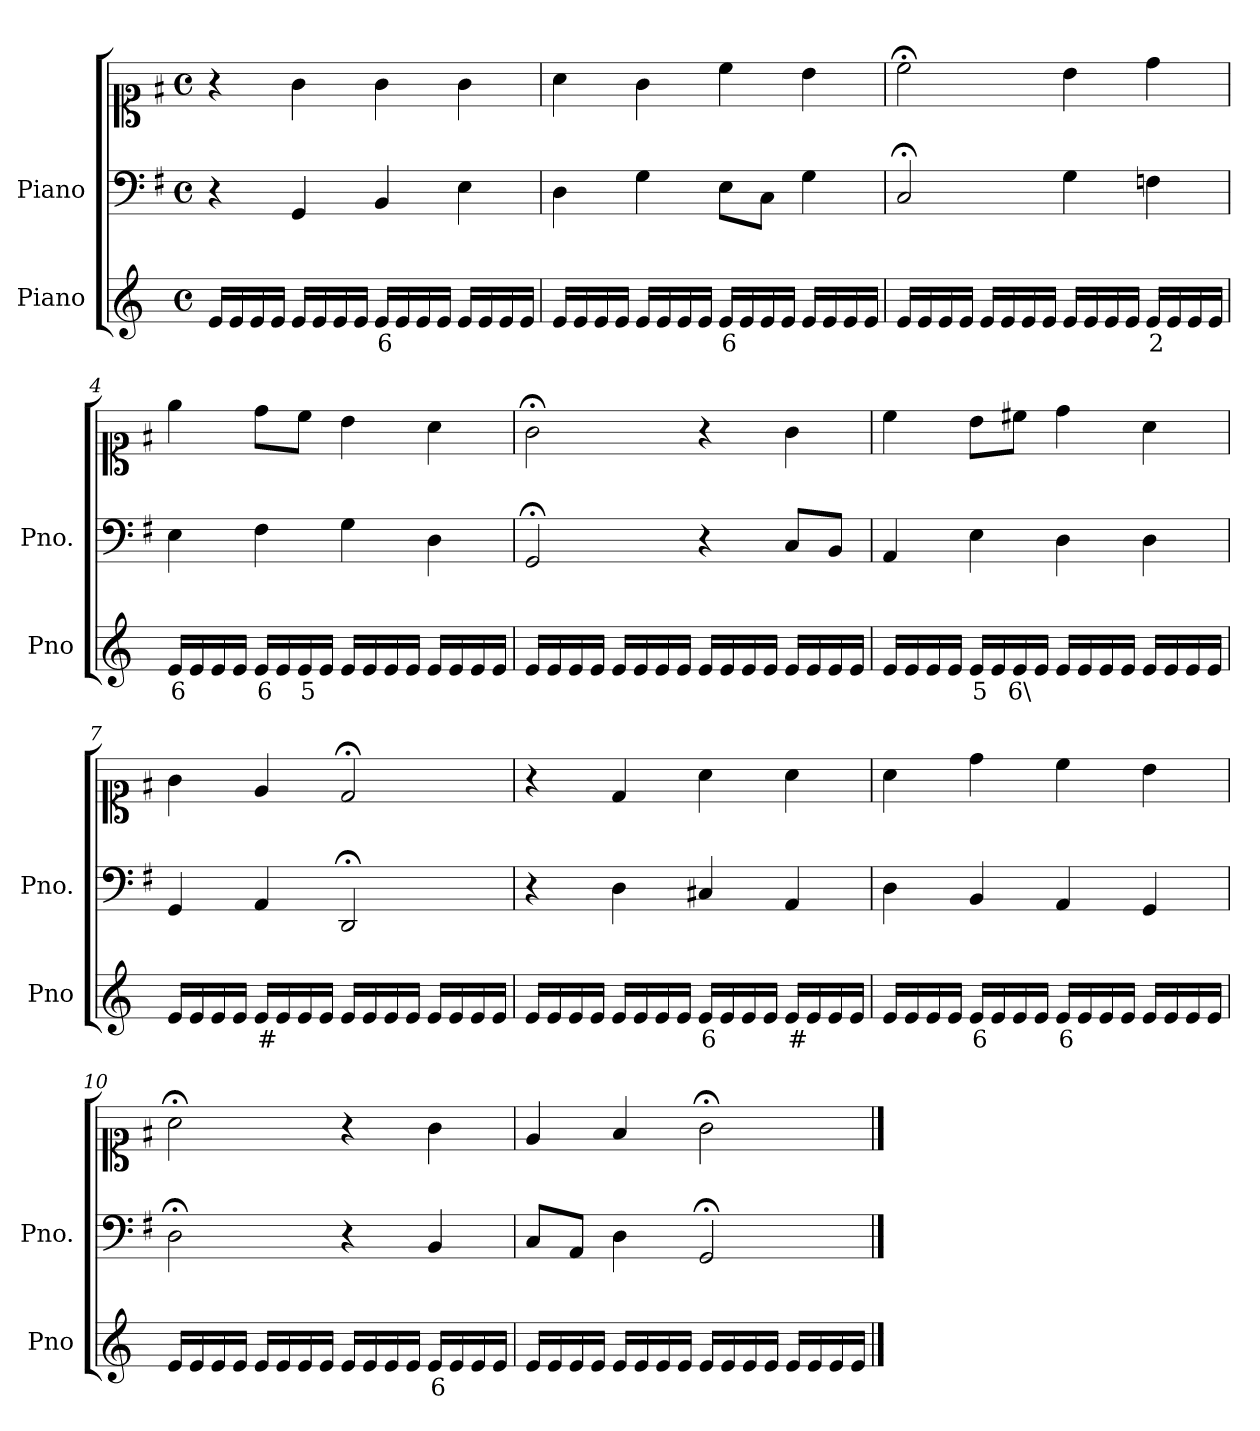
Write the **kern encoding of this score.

**kern	**text	**kern	**kern
*part2	*part2	*part1	*part1
*staff3	*staff3	*staff2	*staff1
*I"Piano	*	*I"Piano	*
*I'Pno	*	*I'Pno.	*
*clefG2	*	*clefF4	*clefC1
*k[]	*	*k[f#]	*k[f#]
*M4/4	*	*M4/4	*M4/4
*met(c)	*	*met(c)	*met(c)
=1	=1	=1	=1
16e/LL	.	4r	4r
16e/	.	.	.
16e/	.	.	.
16e/JJ	.	.	.
16e/LL	.	4GG/	4g\
16e/	.	.	.
16e/	.	.	.
16e/JJ	.	.	.
!	!LO:LY:b	!	!
16e/LL	6	4BB/	4g\
16e/	.	.	.
16e/	.	.	.
16e/JJ	.	.	.
16e/LL	.	4E\	4g\
16e/	.	.	.
16e/	.	.	.
16e/JJ	.	.	.
=2	=2	=2	=2
16e/LL	.	4D\	4a\
16e/	.	.	.
16e/	.	.	.
16e/JJ	.	.	.
16e/LL	.	4G\	4g\
16e/	.	.	.
16e/	.	.	.
16e/JJ	.	.	.
!	!LO:LY:b	!	!
16e/LL	6	8E\L	4cc\
16e/	.	.	.
16e/	.	8C\J	.
16e/JJ	.	.	.
16e/LL	.	4G\	4b\
16e/	.	.	.
16e/	.	.	.
16e/JJ	.	.	.
=3	=3	=3	=3
16e/LL	.	2C;</	2cc;<\
16e/	.	.	.
16e/	.	.	.
16e/JJ	.	.	.
16e/LL	.	.	.
16e/	.	.	.
16e/	.	.	.
16e/JJ	.	.	.
16e/LL	.	4G\	4b\
16e/	.	.	.
16e/	.	.	.
16e/JJ	.	.	.
!	!LO:LY:b	!	!
16e/LL	2	4Fn\	4dd\
16e/	.	.	.
16e/	.	.	.
16e/JJ	.	.	.
=4	=4	=4	=4
!	!LO:LY:b	!	!
16e/LL	6	4E\	4ee\
16e/	.	.	.
16e/	.	.	.
16e/JJ	.	.	.
!	!LO:LY:b	!	!
16e/LL	6	4F#\	8dd\L
16e/	.	.	.
!	!LO:LY:b	!	!
16e/	5	.	8cc\J
16e/JJ	.	.	.
16e/LL	.	4G\	4b\
16e/	.	.	.
16e/	.	.	.
16e/JJ	.	.	.
16e/LL	.	4D\	4a\
16e/	.	.	.
16e/	.	.	.
16e/JJ	.	.	.
=5	=5	=5	=5
16e/LL	.	2GG;</	2g;<\
16e/	.	.	.
16e/	.	.	.
16e/JJ	.	.	.
16e/LL	.	.	.
16e/	.	.	.
16e/	.	.	.
16e/JJ	.	.	.
16e/LL	.	4r	4r
16e/	.	.	.
16e/	.	.	.
16e/JJ	.	.	.
16e/LL	.	8C/L	4g\
16e/	.	.	.
16e/	.	8BB/J	.
16e/JJ	.	.	.
=6	=6	=6	=6
16e/LL	.	4AA/	4cc\
16e/	.	.	.
16e/	.	.	.
16e/JJ	.	.	.
!	!LO:LY:b	!	!
16e/LL	5	4E\	8b\L
16e/	.	.	.
!	!LO:LY:b	!	!
16e/	6\	.	8cc#X\J
16e/JJ	.	.	.
16e/LL	.	4D\	4dd\
16e/	.	.	.
16e/	.	.	.
16e/JJ	.	.	.
16e/LL	.	4D\	4a\
16e/	.	.	.
16e/	.	.	.
16e/JJ	.	.	.
=7	=7	=7	=7
16e/LL	.	4GG/	4g\
16e/	.	.	.
16e/	.	.	.
16e/JJ	.	.	.
!	!LO:LY:b	!	!
16e/LL	#	4AA/	4e/
16e/	.	.	.
16e/	.	.	.
16e/JJ	.	.	.
16e/LL	.	2DD;</	2d;</
16e/	.	.	.
16e/	.	.	.
16e/JJ	.	.	.
16e/LL	.	.	.
16e/	.	.	.
16e/	.	.	.
16e/JJ	.	.	.
=8	=8	=8	=8
16e/LL	.	4r	4r
16e/	.	.	.
16e/	.	.	.
16e/JJ	.	.	.
16e/LL	.	4D\	4d/
16e/	.	.	.
16e/	.	.	.
16e/JJ	.	.	.
!	!LO:LY:b	!	!
16e/LL	6	4C#X/	4a\
16e/	.	.	.
16e/	.	.	.
16e/JJ	.	.	.
!	!LO:LY:b	!	!
16e/LL	#	4AA/	4a\
16e/	.	.	.
16e/	.	.	.
16e/JJ	.	.	.
=9	=9	=9	=9
16e/LL	.	4D\	4a\
16e/	.	.	.
16e/	.	.	.
16e/JJ	.	.	.
!	!LO:LY:b	!	!
16e/LL	6	4BB/	4dd\
16e/	.	.	.
16e/	.	.	.
16e/JJ	.	.	.
!	!LO:LY:b	!	!
16e/LL	6	4AA/	4cc\
16e/	.	.	.
16e/	.	.	.
16e/JJ	.	.	.
16e/LL	.	4GG/	4b\
16e/	.	.	.
16e/	.	.	.
16e/JJ	.	.	.
=10	=10	=10	=10
16e/LL	.	2D;<\	2a;<\
16e/	.	.	.
16e/	.	.	.
16e/JJ	.	.	.
16e/LL	.	.	.
16e/	.	.	.
16e/	.	.	.
16e/JJ	.	.	.
16e/LL	.	4r	4r
16e/	.	.	.
16e/	.	.	.
16e/JJ	.	.	.
!	!LO:LY:b	!	!
16e/LL	6	4BB/	4g\
16e/	.	.	.
16e/	.	.	.
16e/JJ	.	.	.
=11	=11	=11	=11
16e/LL	.	8C/L	4e/
16e/	.	.	.
16e/	.	8AA/J	.
16e/JJ	.	.	.
16e/LL	.	4D\	4f#/
16e/	.	.	.
16e/	.	.	.
16e/JJ	.	.	.
16e/LL	.	2GG;</	2g;<\
16e/	.	.	.
16e/	.	.	.
16e/JJ	.	.	.
16e/LL	.	.	.
16e/	.	.	.
16e/	.	.	.
16e/JJ	.	.	.
==	==	==	==
*-	*-	*-	*-
